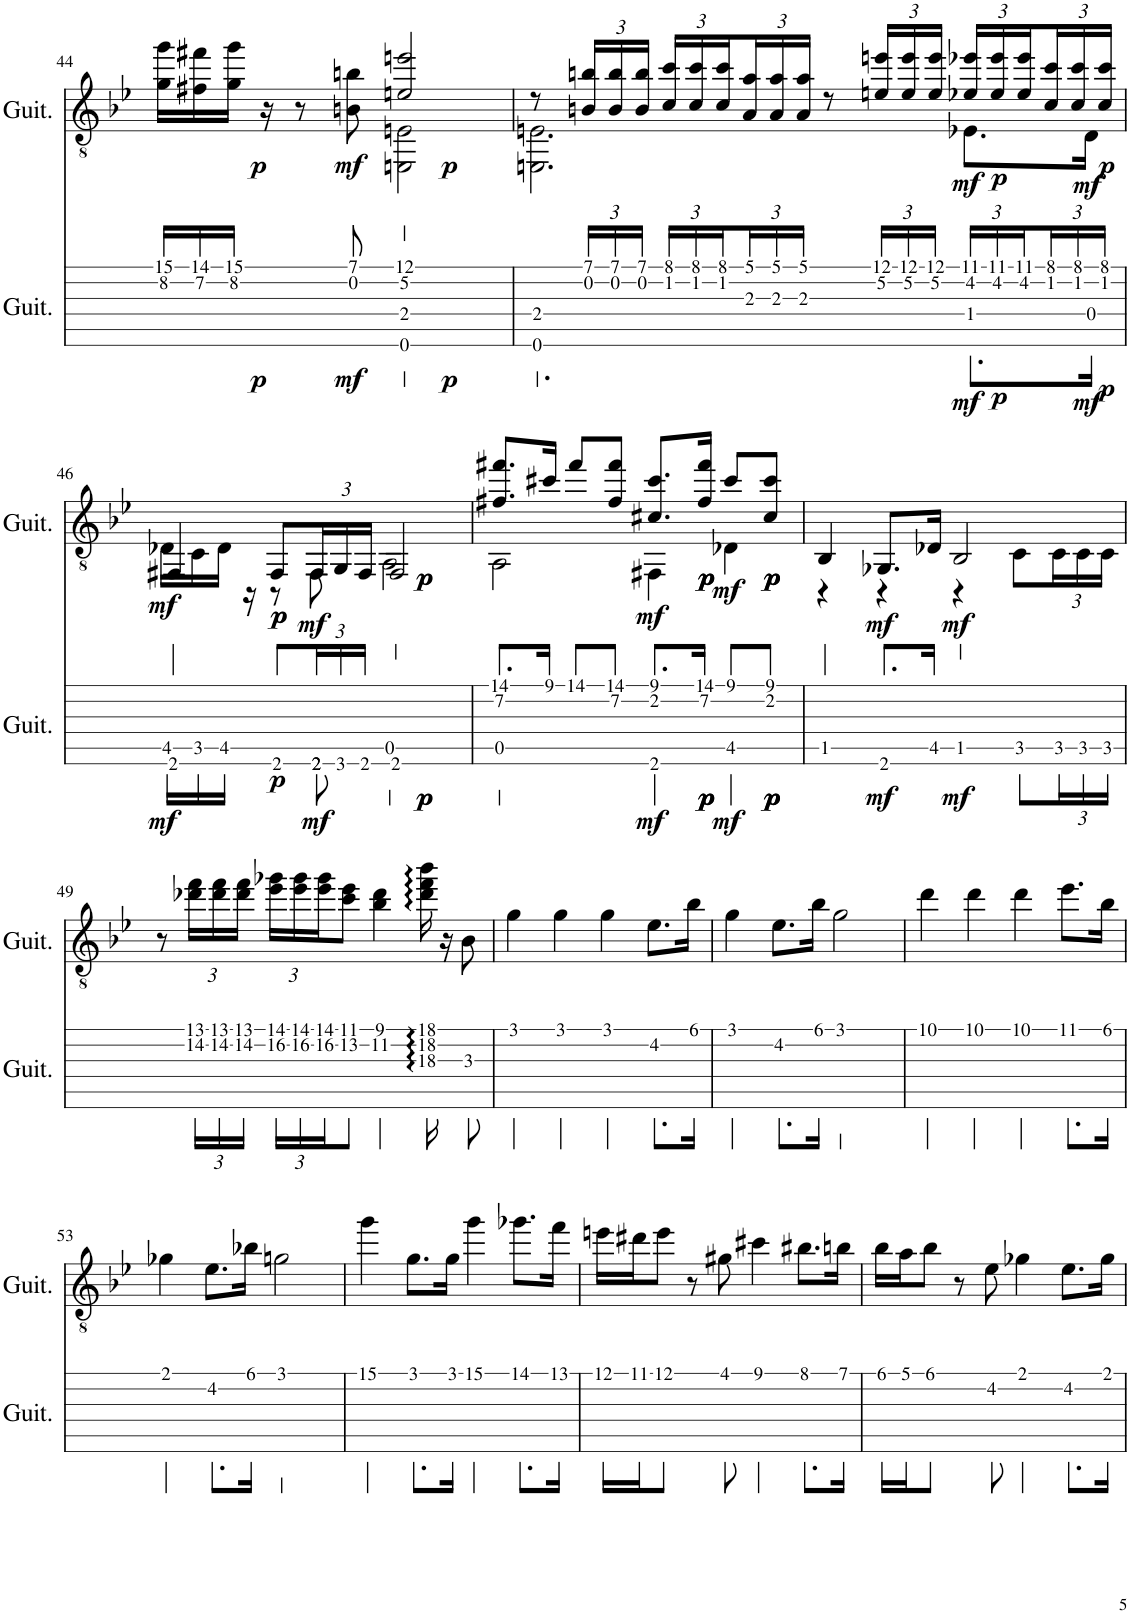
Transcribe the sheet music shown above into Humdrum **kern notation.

**kern	**dynam	**kern	**dynam
*part2	*part2	*part1	*part1
*staff2	*staff2	*staff1	*staff1
*I"Classical Guitar	*	*I"Classical Guitar	*
*I'Guit.	*	*I'Guit.	*
!!LO:PB:g=z
*	*	*clefGv2	*
*k[b-e-]	*	*k[b-e-]	*
*M4/4	*	*M4/4	*
=44	=44	=44	=44
*^	*	*^	*
*	*^	*	*	*^	*
*	*	*^	*	*	*	*^	*
16g/ 16gg/LL	2ryy	6ryy	2ryy	.	16g\ 16gg\LL	2ryy	6ryy	2ryy	.
16f#X/ 16ff#X/	.	.	.	.	16f#X\ 16ff#X\	.	.	.	.
16g/ 16gg/JJ	.	.	.	.	16g\ 16gg\JJ	.	.	.	.
!	!	!	!	!LO:DY:b	!	!	!	!	!LO:DY:b
.	.	3%2ryy	.	p	.	.	3%2ryy	.	p
16r	.	.	.	.	16r	.	.	.	.
8r	.	.	.	.	8r	.	.	.	.
!	!	!	!	!LO:DY:b	!	!	!	!	!LO:DY:b
8Bn/ 8bn/	.	.	.	mf	8Bn\ 8bn\	.	.	.	mf
2en/ 2een/	2EEn\ 2En\	.	8.ryy	.	2en/ 2een/	2EEn\ 2En\	.	8.ryy	.
!	!	!	!	!LO:DY:b	!	!	!	!	!LO:DY:b
.	.	.	4ryy	p	.	.	.	4ryy	p
.	.	6ryy	.	.	.	.	6ryy	.	.
.	.	.	16ryy	.	.	.	.	16ryy	.
*	*v	*v	*v	*	*	*	*	*	*
*	*	*	*	*v	*v	*v	*
=45	=45	=45	=45	=45	=45
8r	2.EEn\ 2.En\	.	8r	2.EEn\ 2.En\	.
*Xbrackettup	*	*	*Xbrackettup	*	*
24Bn/ 24bn/LL	.	.	24Bn/ 24bn/LL	.	.
24B/ 24b/	.	.	24B/ 24b/	.	.
24B/ 24b/JJ	.	.	24B/ 24b/JJ	.	.
24c/ 24cc/LL	.	.	24c/ 24cc/LL	.	.
24c/ 24cc/	.	.	24c/ 24cc/	.	.
24c/ 24cc/	.	.	24c/ 24cc/	.	.
24A/ 24a/	.	.	24A/ 24a/	.	.
24A/ 24a/	.	.	24A/ 24a/	.	.
24A/ 24a/JJ	.	.	24A/ 24a/JJ	.	.
8r	.	.	8r	.	.
24en/ 24een/LL	.	.	24en/ 24een/LL	.	.
24e/ 24ee/	.	.	24e/ 24ee/	.	.
24e/ 24ee/JJ	.	.	24e/ 24ee/JJ	.	.
!	!	!LO:DY:b	!	!	!LO:DY:b
24e-X/ 24ee-X/LL	8.E-X\L	mf	24e-X/ 24ee-X/LL	8.E-X\L	mf
!	!	!LO:DY:b	!	!	!LO:DY:b
24e-/ 24ee-/	.	p	24e-/ 24ee-/	.	p
24e-/ 24ee-/	.	.	24e-/ 24ee-/	.	.
24c/ 24cc/	.	.	24c/ 24cc/	.	.
24c/ 24cc/	.	.	24c/ 24cc/	.	.
!	!	!LO:DY:b	!	!	!LO:DY:b
.	16D\Jk	mf	.	16D\Jk	mf
!	!	!LO:DY:b	!	!	!LO:DY:b
24c/ 24cc/JJ	.	p	24c/ 24cc/JJ	.	p
!!LO:LB:g=z
=46	=46	=46	=46	=46	=46
!	!	!LO:DY:b	!	!	!LO:DY:b
*	*^	*	*	*^	*
4FF#X/	16D-X\LL	2ryy	mf	4FF#X/	16D-X\LL	2ryy	mf
.	16C\	.	.	.	16C\	.	.
.	16D-\JJ	.	.	.	16D-\JJ	.	.
.	16r	.	.	.	16r	.	.
!	!	!	!LO:DY:b	!	!	!	!LO:DY:b
!	!	!	!	!	!	!	!LO:DY:n=1:b
8FF#/L	8r	.	p	8FF#/L	8r	.	p p
!	!	!	!LO:DY:b	!	!	!	!LO:DY:n=2:b
24FF#/L	8FF#\	.	mf	24FF#/L	8FF#\	.	mf
24GG/	.	.	.	24GG/	.	.	.
24FF#/JJ	.	.	.	24FF#/JJ	.	.	.
2FF#/	2AA\	8.ryy	.	2FF#/	2AA\	8.ryy	.
!	!	!	!LO:DY:b	!	!	!	!
!	!	!	!LO:DY:n=1:b	!	!	!	!LO:DY:n=3:b
!	!	!	!	!	!	!	!LO:DY:n=4:b
.	.	4ryy	p p	.	.	4ryy	p p
.	.	16ryy	.	.	.	16ryy	.
*	*v	*v	*	*	*	*	*
*	*	*	*	*v	*v	*
=47	=47	=47	=47	=47	=47
8.f#X/ 8.ff#X/L	2AA\	.	8.f#X/ 8.ff#X/L	2AA\	.
16cc#X/Jk	.	.	16cc#X/Jk	.	.
8ff#/L	.	.	8ff#/L	.	.
8f#/ 8ff#/J	.	.	8f#/ 8ff#/J	.	.
!	!	!LO:DY:b	!	!	!LO:DY:b
8.c#X/ 8.cc#/L	4FF#X\	mf	8.c#X/ 8.cc#/L	4FF#X\	mf
!	!	!LO:DY:b	!	!	!
!	!	!LO:DY:n=1:b	!	!	!
!	!	!LO:DY:n=2:b	!	!	!LO:DY:b
!	!	!	!	!	!LO:DY:n=1:b
!	!	!	!	!	!LO:DY:n=2:b
16f#/ 16ff#/Jk	.	p p p	16f#/ 16ff#/Jk	.	p p p
!	!	!LO:DY:n=3:b	!	!	!LO:DY:n=3:b
8cc#/L	4D-X\	mf	8cc#/L	4D-X\	mf
!	!	!LO:DY:n=4:b	!	!	!
!	!	!LO:DY:n=5:b	!	!	!
!	!	!LO:DY:n=6:b	!	!	!LO:DY:n=4:b
!	!	!	!	!	!LO:DY:n=5:b
!	!	!	!	!	!LO:DY:n=6:b
8c#/ 8cc#/J	.	p p p	8c#/ 8cc#/J	.	p p p
=48	=48	=48	=48	=48	=48
4BB-/	4r	.	4BB-/	4r	.
!	!	!LO:DY:b	!	!	!LO:DY:b
8.GG-X/L	4r	mf	8.GG-X/L	4r	mf
16D-X/Jk	.	.	16D-X/Jk	.	.
!	!	!LO:DY:b	!	!	!LO:DY:b
2BB-/	4r	mf	2BB-/	4r	mf
.	8C\L	.	.	8C\L	.
.	24C\L	.	.	24C\L	.
.	24C\	.	.	24C\	.
.	24C\JJ	.	.	24C\JJ	.
*v	*v	*	*	*	*
*	*	*v	*v	*
!!LO:LB:g=z
=49	=49	=49	=49
8r	.	8r	.
24dd-X\ 24ff\LL	.	24dd-X\ 24ff\LL	.
24dd-\ 24ff\	.	24dd-\ 24ff\	.
24dd-\ 24ff\JJ	.	24dd-\ 24ff\JJ	.
24ee-\ 24gg-X\LL	.	24ee-\ 24gg-X\LL	.
24ee-\ 24gg-\	.	24ee-\ 24gg-\	.
24ee-\ 24gg-\J	.	24ee-\ 24gg-\J	.
8cc\ 8ee-\J	.	8cc\ 8ee-\J	.
4b-\ 4dd-\	.	4b-\ 4dd-\	.
16dd-\:: 16ff\:: 16bb-\::	.	16dd-\:: 16ff\:: 16bb-\::	.
16r	.	16r	.
8B-\	.	8B-\	.
=50	=50	=50	=50
4g\	.	4g\	.
4g\	.	4g\	.
4g\	.	4g\	.
8.e-\L	.	8.e-\L	.
16b-\Jk	.	16b-\Jk	.
=51	=51	=51	=51
4g\	.	4g\	.
8.e-\L	.	8.e-\L	.
16b-\Jk	.	16b-\Jk	.
2g\	.	2g\	.
=52	=52	=52	=52
4dd\	.	4dd\	.
4dd\	.	4dd\	.
4dd\	.	4dd\	.
8.ee-\L	.	8.ee-\L	.
16b-\Jk	.	16b-\Jk	.
!!LO:LB:g=z
=53	=53	=53	=53
4g-X\	.	4g-X\	.
8.e-\L	.	8.e-\L	.
16b-X\Jk	.	16b-X\Jk	.
2gn\	.	2gn\	.
=54	=54	=54	=54
4gg\	.	4gg\	.
8.g\L	.	8.g\L	.
16g\Jk	.	16g\Jk	.
4gg\	.	4gg\	.
8.gg-X\L	.	8.gg-X\L	.
16ff\Jk	.	16ff\Jk	.
=55	=55	=55	=55
16een\LL	.	16een\LL	.
16dd#X\J	.	16dd#X\J	.
8ee\J	.	8ee\J	.
8r	.	8r	.
8g#X\	.	8g#X\	.
4cc#X\	.	4cc#X\	.
8.b#X\L	.	8.b#X\L	.
16bn\Jk	.	16bn\Jk	.
=56	=56	=56	=56
16b-\LL	.	16b-\LL	.
16a\J	.	16a\J	.
8b-\J	.	8b-\J	.
8r	.	8r	.
8e-\	.	8e-\	.
4g-X\	.	4g-X\	.
8.e-\L	.	8.e-\L	.
16g-\Jk	.	16g-\Jk	.
=	=	=	=
*-	*-	*-	*-
